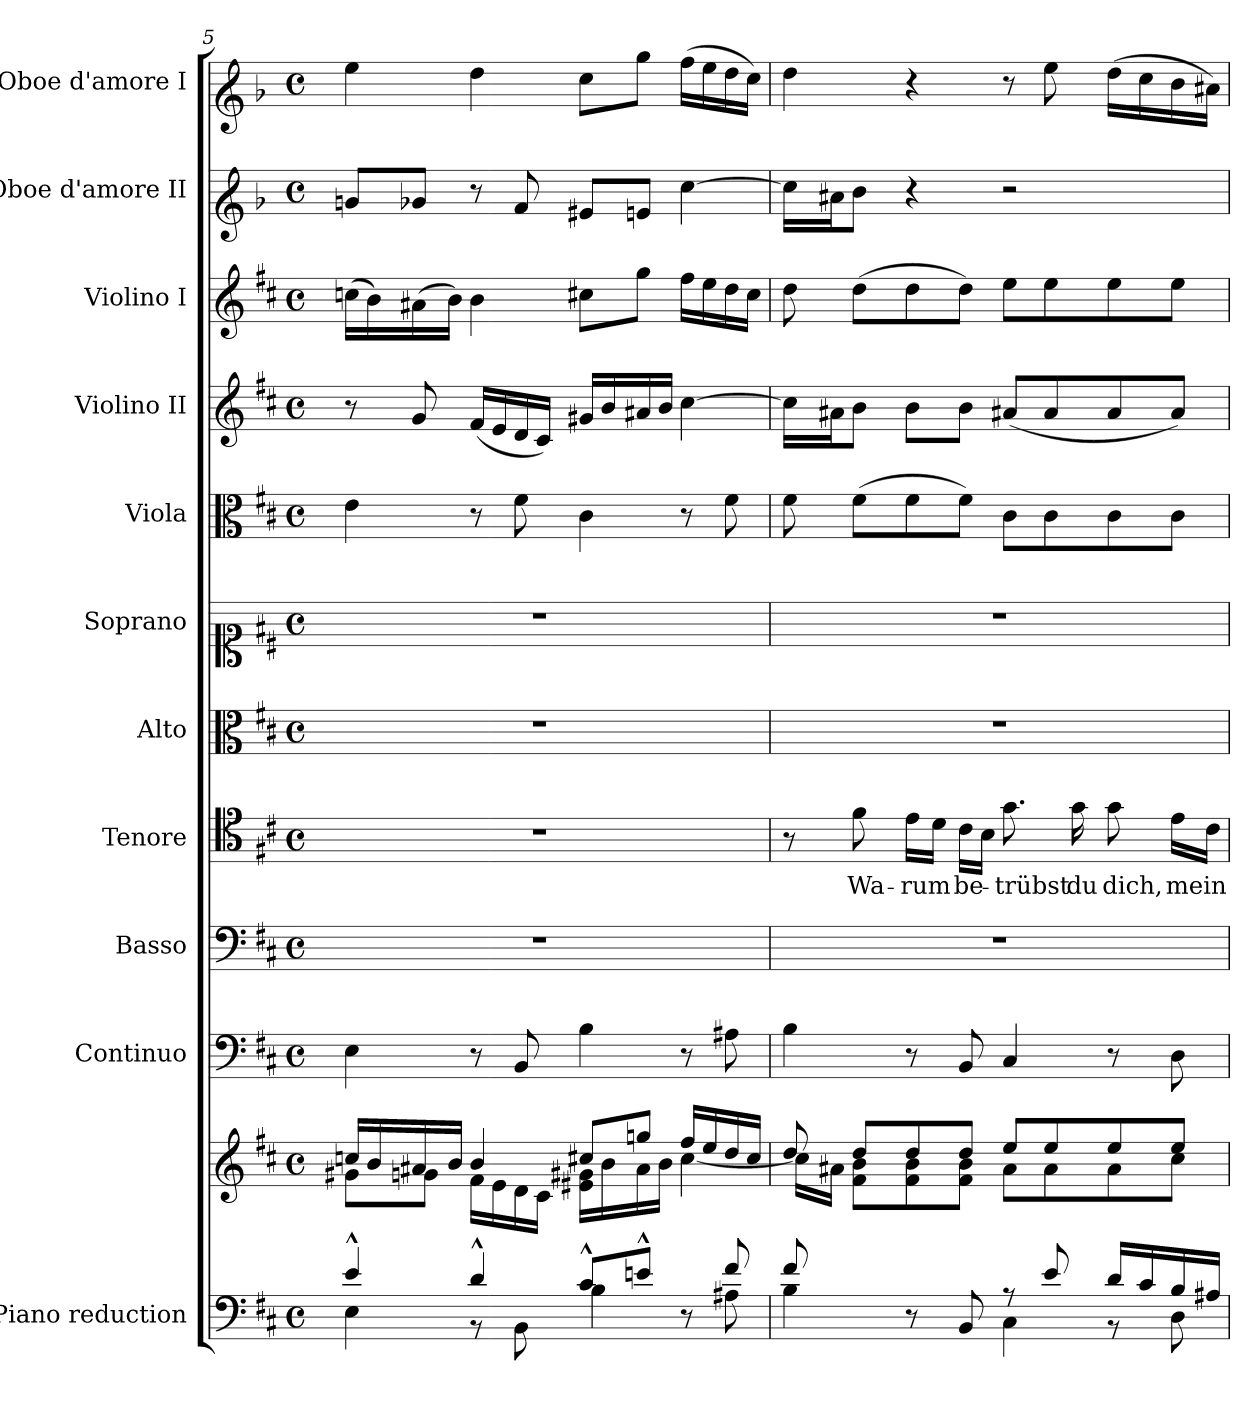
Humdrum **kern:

**kern	**kern	**kern	**kern	**kern	**text	**kern	**kern	**kern	**kern	**kern	**kern	**kern
*part11	*part11	*part10	*part9	*part8	*part8	*part7	*part6	*part5	*part4	*part3	*part2	*part1
*staff12	*staff11	*staff10	*staff9	*staff8	*staff8	*staff7	*staff6	*staff5	*staff4	*staff3	*staff2	*staff1
*I"Piano reduction	*	*I"Continuo	*I"Basso	*I"Tenore	*	*I"Alto	*I"Soprano	*I"Viola	*I"Violino II	*I"Violino I	*I"Oboe d'amore II	*I"Oboe d'amore I
*I'Pno	*	*	*	*	*	*	*	*I'Vla	*I'Vln	*I'Vln	*I'Ob	*I'Ob
*clefF4	*clefG2	*clefF4	*clefF4	*clefC4	*	*clefC3	*clefC1	*clefC3	*clefG2	*clefG2	*clefG1	*clefG1
*	*	*	*	*	*	*	*	*	*	*	*ITrd2c3	*ITrd2c3
*k[f#c#]	*k[f#c#]	*k[f#c#]	*k[f#c#]	*k[f#c#]	*	*k[f#c#]	*k[f#c#]	*k[f#c#]	*k[f#c#]	*k[f#c#]	*k[f#c#]	*k[f#c#]
*M4/4	*M4/4	*M4/4	*M4/4	*M4/4	*	*M4/4	*M4/4	*M4/4	*M4/4	*M4/4	*M4/4	*M4/4
*met(c)	*met(c)	*met(c)	*met(c)	*met(c)	*	*met(c)	*met(c)	*met(c)	*met(c)	*met(c)	*met(c)	*met(c)
=5	=5	=5	=5	=5	=5	=5	=5	=5	=5	=5	=5	=5
*^	*^	*	*	*	*	*	*	*	*	*	*	*
4e^^/	4E\	16ccn/LL	8g#X\L	4E\	1r	1r	.	1r	1r	4e\	8r	(>16ccn\LL	8g#X/L	4ee\
.	.	16b/	.	.	.	.	.	.	.	.	.	16b\)	.	.
.	.	16a#X/	8gn\J	.	.	.	.	.	.	.	8g/	(>16a#X\	8gn/J	.
.	.	16b/JJ	.	.	.	.	.	.	.	.	.	16b\JJ)	.	.
4d^^/	8r	4b/	16f#\LL	8r	.	.	.	.	.	8r	(<16f#/LL	4b\	8r	4dd\
.	.	.	16e\	.	.	.	.	.	.	.	16e/	.	.	.
.	8BB\	.	16d\	8BB/	.	.	.	.	.	8f#\	16d/	.	8f#/	.
.	.	.	16c#\JJ	.	.	.	.	.	.	.	16c#/JJ)	.	.	.
8c#^^/L	4B\	8cc#X/L	16e#X\ 16g#X\LL	4B\	.	.	.	.	.	4c#\	16g#X/LL	8cc#X\L	8e#X/L	8cc#\L
.	.	.	16b\	.	.	.	.	.	.	.	16b/	.	.	.
8en^^/J	.	8ggn/J	16a#\	.	.	.	.	.	.	.	16a#X/	8gg\J	8en/J	8gg\J
.	.	.	16b\JJ	.	.	.	.	.	.	.	16b/JJ	.	.	.
8r	8ryy	16ff#/LL	[4cc#\	8r	.	.	.	.	.	8r	[4cc#\	16ff#\LL	[4cc#\	(>16ff#\LL
.	.	16ee/	.	.	.	.	.	.	.	.	.	16ee\	.	16ee\
8f#/	8A#X\	16dd/	.	8A#X\	.	.	.	.	.	8f#\	.	16dd\	.	16dd\
.	.	16cc#/JJ	.	.	.	.	.	.	.	.	.	16cc#\JJ	.	16cc#\JJ)
!!LO:PB:g=z
=6	=6	=6	=6	=6	=6	=6	=6	=6	=6	=6	=6	=6	=6	=6
8f#/	4B\	8dd/	16cc#\LL]	4B\	1r	8r	.	1r	1r	8f#\	16cc#\LL]	8dd\	16cc#\LL]	4dd\
.	.	.	16a#X\JJ	.	.	.	.	.	.	.	16a#X\J	.	16a#X\J	.
!	!	!	!	!	!	!	!LO:LY:b	!	!	!	!	!	!	!
8ryy	.	8dd/L	8f#\ 8b\L	.	.	8f#\	Wa-	.	.	(>8f#\L	8b\J	(>8dd\L	8b\J	.
!	!	!	!	!	!	!	!LO:LY:b	!	!	!	!	!	!	!
8r	4ryy	8dd/	8f#\ 8b\	8r	.	16e\LL	-rum	.	.	8f#\	8b\L	8dd\	4r	4r
.	.	.	.	.	.	16d\JJ	.	.	.	.	.	.	.	.
!	!	!	!	!	!	!	!LO:LY:b	!	!	!	!	!	!	!
8BB/	.	8dd/J	8f#\ 8b\J	8BB/	.	16c#\LL	be-	.	.	8f#\J)	8b\J	8dd\J)	.	.
.	.	.	.	.	.	16B\JJ	.	.	.	.	.	.	.	.
!	!	!	!	!	!	!	!LO:LY:b	!	!	!	!	!	!	!
8r	4C#\	8ee/L	8a#\L	4C#/	.	8.g\	-trübst	.	.	8c#\L	(<8a#X/L	8ee\L	2r	8r
8e/	.	8ee/	8a#\	.	.	.	.	.	.	8c#\	8a#/	8ee\	.	8ee\
!	!	!	!	!	!	!	!LO:LY:b	!	!	!	!	!	!	!
.	.	.	.	.	.	16g\	du	.	.	.	.	.	.	.
!	!	!	!	!	!	!	!LO:LY:b	!	!	!	!	!	!	!
16d/LL	8r	8ee/	8a#\	8r	.	8g\	dich,	.	.	8c#\	8a#/	8ee\	.	(>16dd\LL
16c#/	.	.	.	.	.	.	.	.	.	.	.	.	.	16cc#\
!	!	!	!	!	!	!	!LO:LY:b	!	!	!	!	!	!	!
16B/	8D\	8ee/J	8cc#\J	8D\	.	16e\LL	mein	.	.	8c#\J	8a#/J)	8ee\J	.	16b\
16A#X/JJ	.	.	.	.	.	16c#\JJ	.	.	.	.	.	.	.	16a#X\JJ)
*v	*v	*	*	*	*	*	*	*	*	*	*	*	*	*
*	*v	*v	*	*	*	*	*	*	*	*	*	*	*
=	=	=	=	=	=	=	=	=	=	=	=	=
*-	*-	*-	*-	*-	*-	*-	*-	*-	*-	*-	*-	*-
